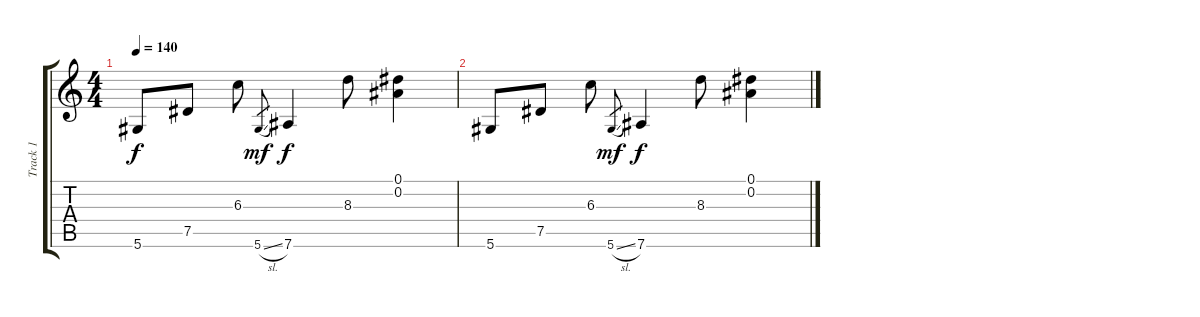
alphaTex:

\track ("Track 1" "Track 1") {instrument electricguitarclean}
\staff {score tabs}
\tuning (Eb4 Bb3 Gb3 Db3 Ab2 Eb2) {hide}
\ts (4 4)
\tempo 140
\clef g2
\ks c
5.6.8{dy f} 7.5.8 6.3.8 5.6{sl}.8{gr dy mf} 7.6.4{dy f} 8.3.8 (0.1 0.2).4 |
5.6.8 7.5.8 6.3.8 5.6{sl}.8{gr dy mf} 7.6.4{dy f} 8.3.8 (0.1 0.2).4
